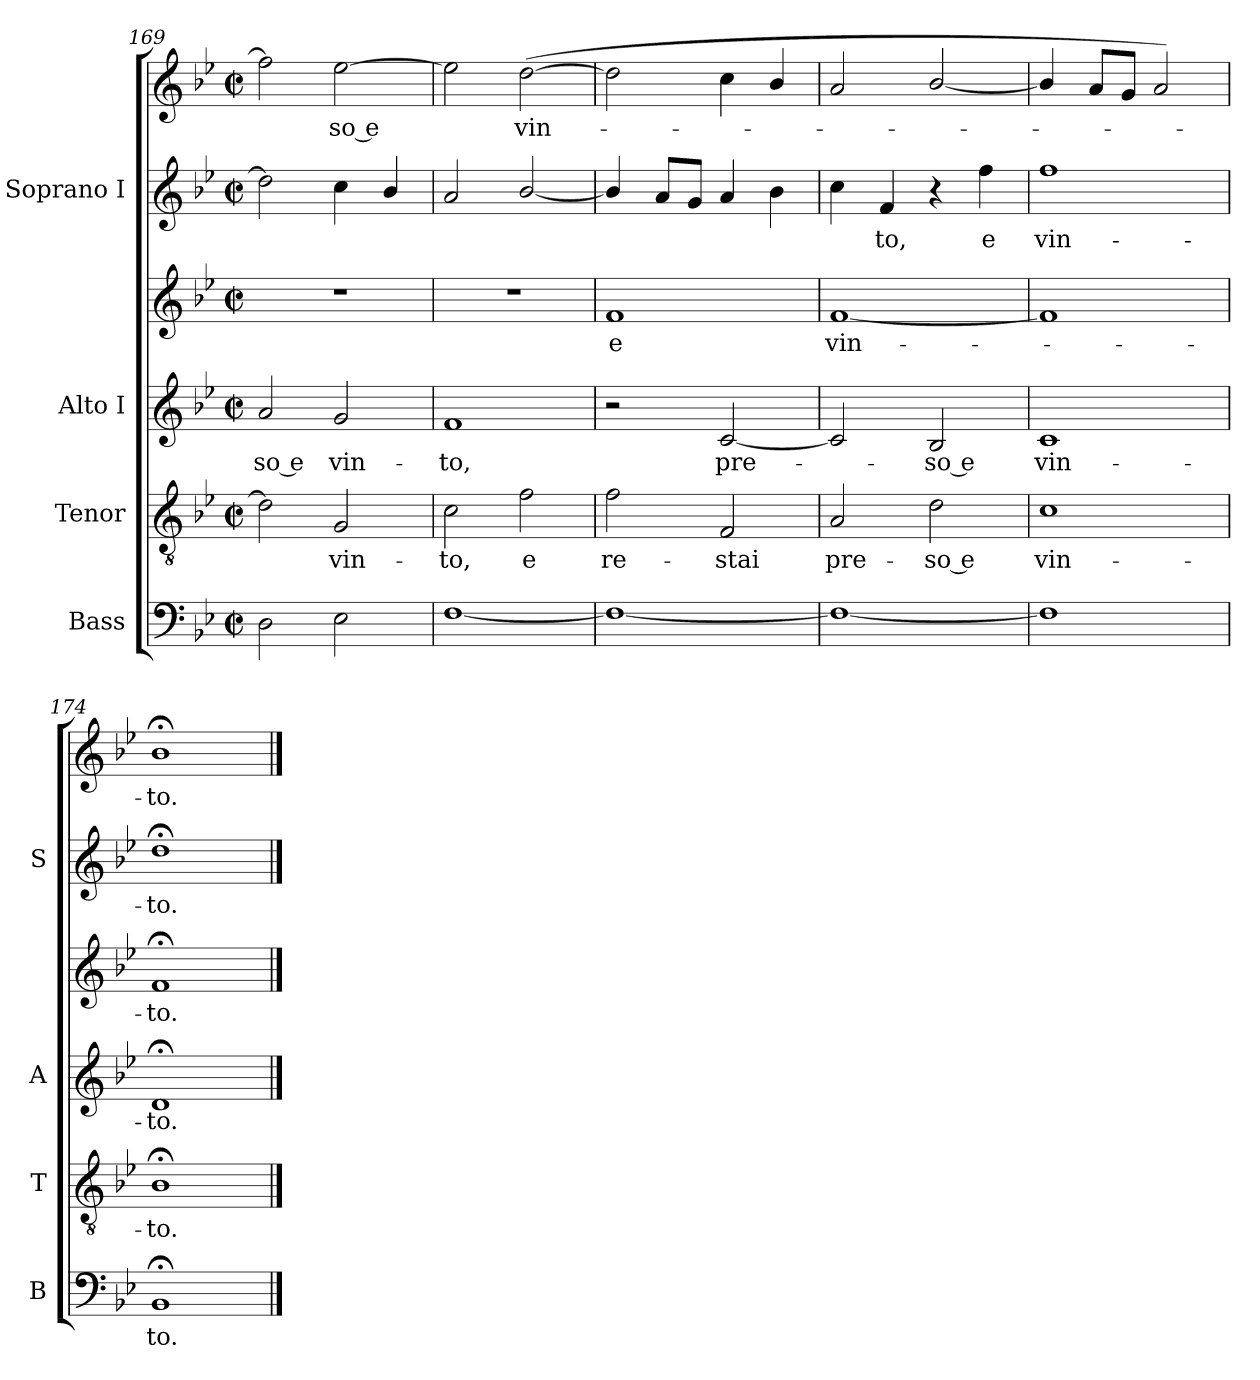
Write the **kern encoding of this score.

**kern	**text	**kern	**text	**kern	**text	**kern	**text	**kern	**text	**kern	**text
*part4	*part4	*part3	*part3	*part2	*part2	*part2	*part2	*part1	*part1	*part1	*part1
*staff6	*staff6	*staff5	*staff5	*staff4	*staff4	*staff3	*staff3	*staff2	*staff2	*staff1	*staff1
*I"Bass	*	*I"Tenor	*	*I"Alto I	*	*	*	*I"Soprano I	*	*	*
*I'B	*	*I'T	*	*I'A	*	*	*	*I'S	*	*	*
*clefF4	*	*clefGv2	*	*clefG2	*	*clefG2	*	*clefG2	*	*clefG2	*
*k[b-e-]	*	*k[b-e-]	*	*k[b-e-]	*	*k[b-e-]	*	*k[b-e-]	*	*k[b-e-]	*
*B-:	*	*B-:	*	*B-:	*	*B-:	*	*B-:	*	*B-:	*
*M2/2	*	*M2/2	*	*M2/2	*	*M2/2	*	*M2/2	*	*M2/2	*
*met(c|)	*	*met(c|)	*	*met(c|)	*	*met(c|)	*	*met(c|)	*	*met(c|)	*
=169	=169	=169	=169	=169	=169	=169	=169	=169	=169	=169	=169
!	!	!	!	!	!LO:LY:b	!	!	!	!	!	!
2D\	.	2d]	.	2a	so e	1r	.	2dd]	.	2ff]	.
!	!	!	!LO:LY:b	!	!LO:LY:b	!	!	!	!	!	!LO:LY:b
2E-\	.	2G	vin-	2g	vin-	.	.	4cc	.	[2ee-	so e
.	.	.	.	.	.	.	.	4b-/	.	.	.
=170	=170	=170	=170	=170	=170	=170	=170	=170	=170	=170	=170
!	!	!	!LO:LY:b	!	!LO:LY:b	!	!	!	!	!	!
[1F/	.	2c	-to,	1f	-to,	1r	.	2a	.	2ee-]	.
!	!	!	!LO:LY:b	!	!	!	!	!	!	!	!LO:LY:b
.	.	2f	e	.	.	.	.	[2b-/	.	(<[2dd	vin-
=171	=171	=171	=171	=171	=171	=171	=171	=171	=171	=171	=171
!	!	!	!LO:LY:b	!	!	!	!LO:LY:b	!	!	!	!
1F/_	.	2f	re-	2r	.	1f	e	4b-/]	.	2dd]	.
.	.	.	.	.	.	.	.	8aL	.	.	.
.	.	.	.	.	.	.	.	8gJ	.	.	.
!	!	!	!LO:LY:b	!	!LO:LY:b	!	!	!	!	!	!
.	.	2F	-stai	[2c	pre-	.	.	4a	.	4cc	.
.	.	.	.	.	.	.	.	4b-	.	4b-/	.
=172	=172	=172	=172	=172	=172	=172	=172	=172	=172	=172	=172
!	!	!	!LO:LY:b	!	!	!	!LO:LY:b	!	!	!	!
1F/_	.	2A	pre-	2c]	.	[1f	vin-	4cc	.	2a	.
!	!	!	!	!	!	!	!	!	!LO:LY:b	!	!
.	.	.	.	.	.	.	.	4f	to,	.	.
!	!	!	!LO:LY:b	!	!LO:LY:b	!	!	!	!	!	!
.	.	2d	-so e	2B-	so e	.	.	4r	.	[2b-/	.
!	!	!	!	!	!	!	!	!	!LO:LY:b	!	!
.	.	.	.	.	.	.	.	4ff	e	.	.
=173	=173	=173	=173	=173	=173	=173	=173	=173	=173	=173	=173
!	!	!	!LO:LY:b	!	!LO:LY:b	!	!	!	!LO:LY:b	!	!
1F/]	.	1c	vin-	1c	vin-	1f]	.	1ff	vin-	4b-/]	.
.	.	.	.	.	.	.	.	.	.	8aL	.
.	.	.	.	.	.	.	.	.	.	8gJ	.
.	.	.	.	.	.	.	.	.	.	2a)	.
=174	=174	=174	=174	=174	=174	=174	=174	=174	=174	=174	=174
!	!LO:LY:b	!	!LO:LY:b	!	!LO:LY:b	!	!LO:LY:b	!	!LO:LY:b	!	!LO:LY:b
1BB-;<	to.	1B-;<	-to.	1d;<	to.	1f;<	-to.	1dd;<	to.	1b-;<	-to.
==	==	==	==	==	==	==	==	==	==	==	==
*-	*-	*-	*-	*-	*-	*-	*-	*-	*-	*-	*-
